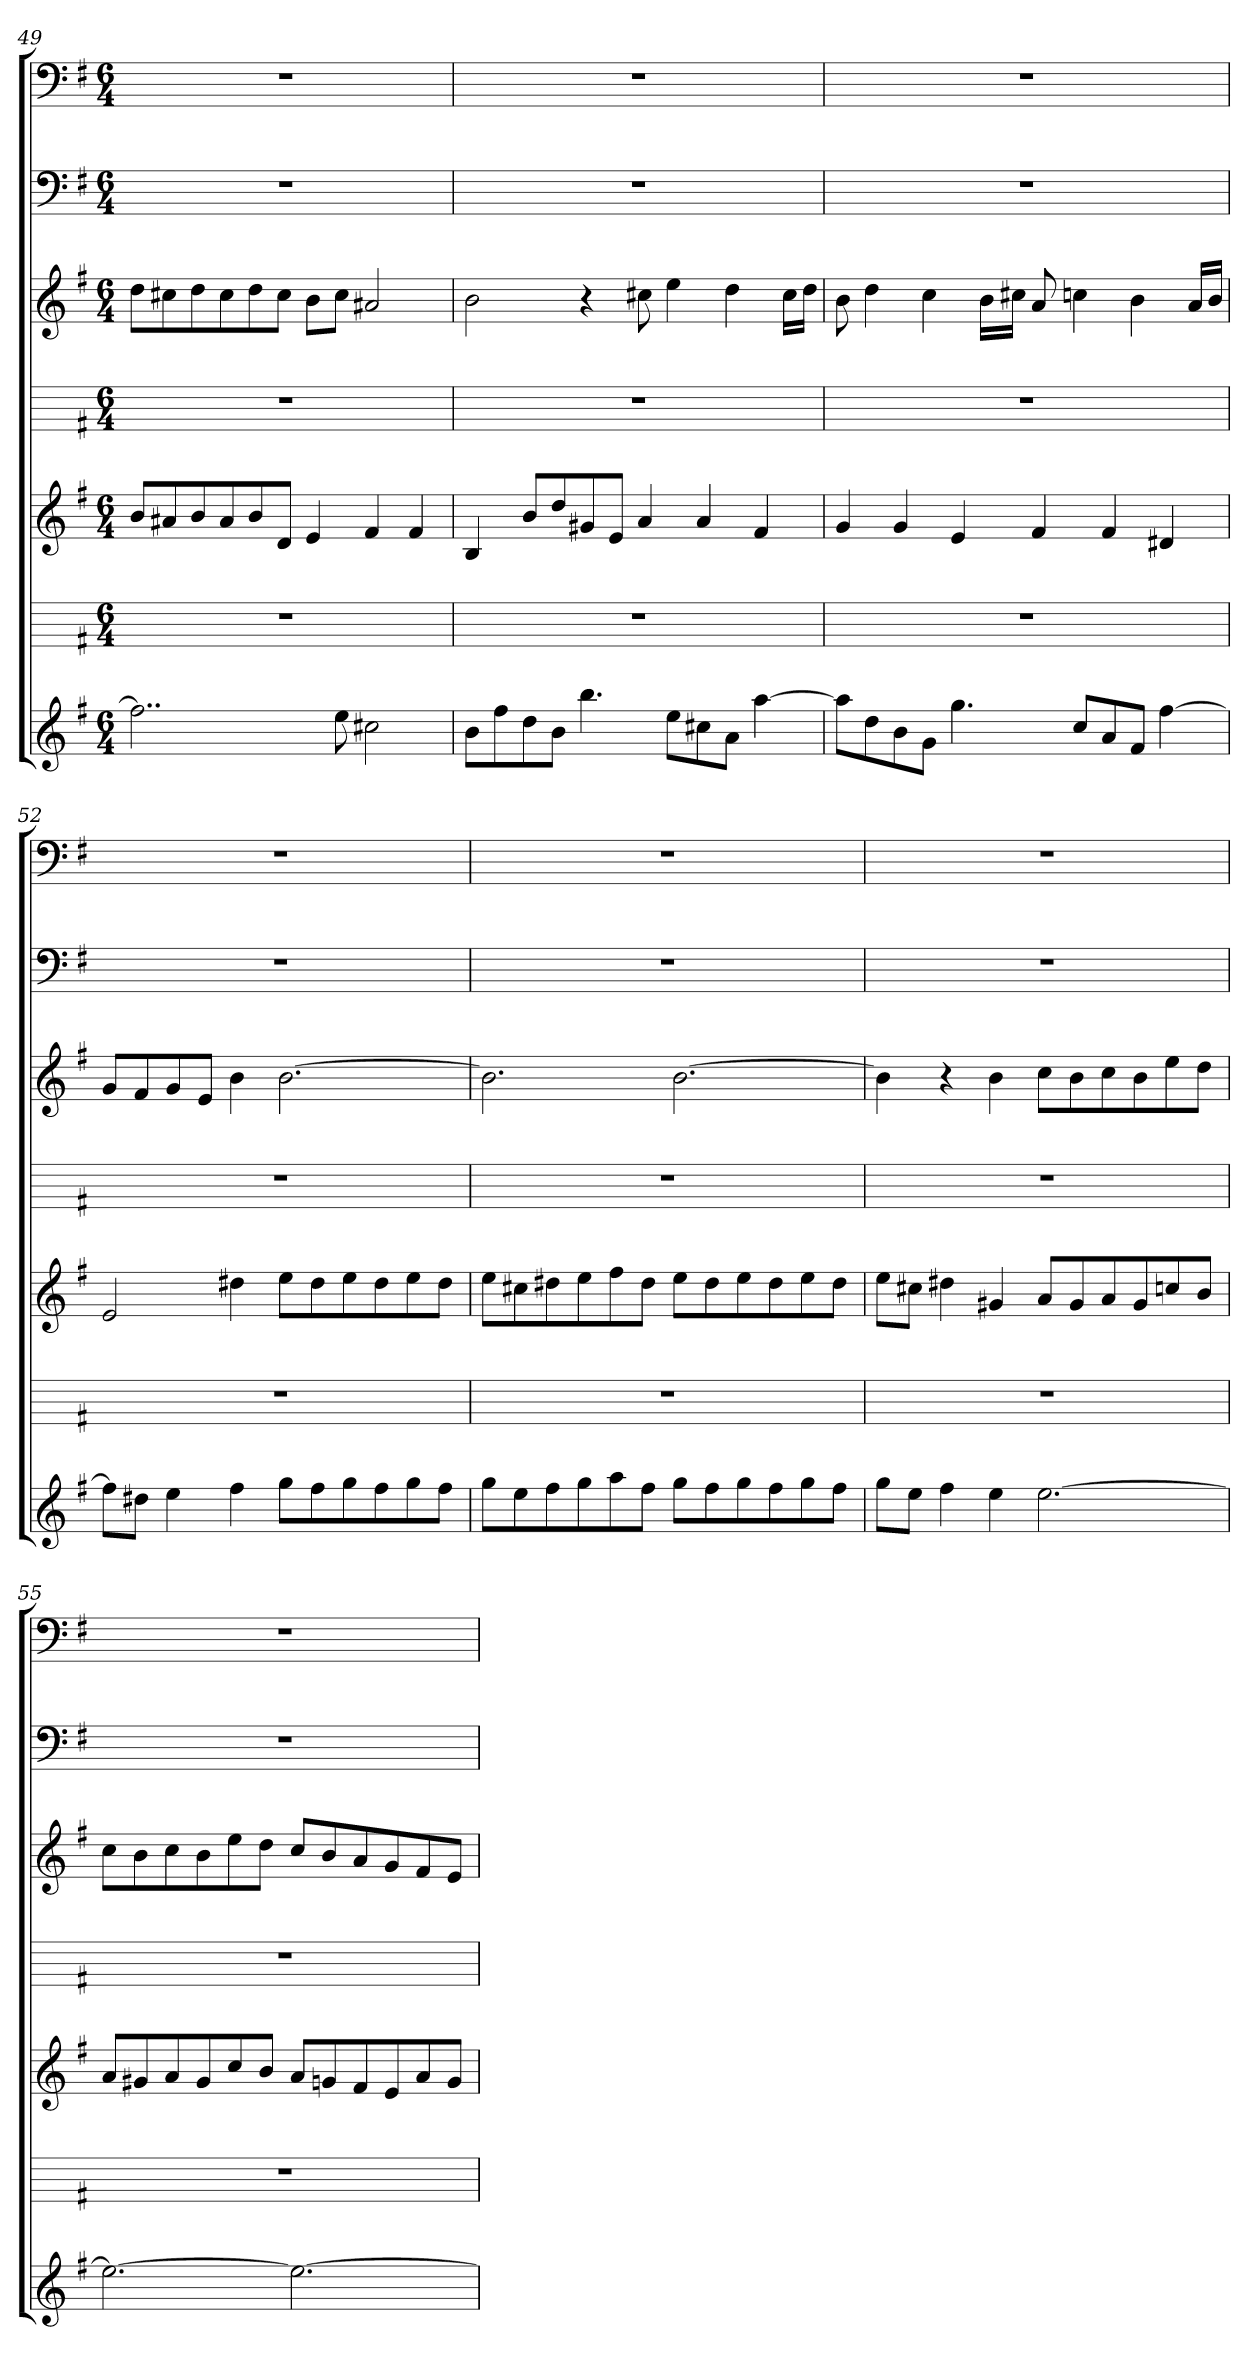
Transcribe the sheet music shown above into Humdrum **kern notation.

**kern	**kern	**kern	**kern	**kern	**kern	**kern
*part7	*part6	*part5	*part4	*part3	*part2	*part1
*staff7	*staff6	*staff5	*staff4	*staff3	*staff2	*staff1
*	*	*	*	*	*clefF4	*clefF4
*k[f#]	*k[f#]	*k[f#]	*k[f#]	*k[f#]	*k[f#]	*k[f#]
*G:	*G:	*G:	*G:	*G:	*G:	*G:
*M6/4	*M6/4	*M6/4	*M6/4	*M6/4	*M6/4	*M6/4
=49	=49	=49	=49	=49	=49	=49
2..ff#]	1.r	8bL	1.r	8ddL	1.r	1.r
.	.	8a#X	.	8cc#X	.	.
.	.	8b	.	8dd	.	.
.	.	8a#	.	8cc#	.	.
.	.	8b	.	8dd	.	.
.	.	8dJ	.	8cc#J	.	.
.	.	4e	.	8bL	.	.
8ee	.	.	.	8cc#J	.	.
2cc#X	.	4f#	.	2a#X	.	.
.	.	4f#	.	.	.	.
=50	=50	=50	=50	=50	=50	=50
8bL	1.r	4B	1.r	2b	1.r	1.r
8ff#	.	.	.	.	.	.
8dd	.	8bL	.	.	.	.
8bJ	.	8dd	.	.	.	.
4.bb	.	8g#X	.	4r	.	.
.	.	8eJ	.	.	.	.
.	.	4a	.	8cc#X	.	.
8eeL	.	.	.	4ee	.	.
8cc#X	.	4a	.	.	.	.
8aJ	.	.	.	4dd	.	.
[4aa	.	4f#	.	.	.	.
.	.	.	.	16cc#LL	.	.
.	.	.	.	16ddJJ	.	.
=51	=51	=51	=51	=51	=51	=51
8aaL]	1.r	4g	1.r	8b	1.r	1.r
8dd	.	.	.	4dd	.	.
8b	.	4g	.	.	.	.
8gJ	.	.	.	4cc	.	.
4.gg	.	4e	.	.	.	.
.	.	.	.	16bLL	.	.
.	.	.	.	16cc#XJJ	.	.
.	.	4f#	.	8a	.	.
8ccL	.	.	.	4ccn	.	.
8a	.	4f#	.	.	.	.
8f#J	.	.	.	4b	.	.
[4ff#	.	4d#X	.	.	.	.
.	.	.	.	16aLL	.	.
.	.	.	.	16bJJ	.	.
=52	=52	=52	=52	=52	=52	=52
8ff#L]	1.r	2e	1.r	8gL	1.r	1.r
8dd#XJ	.	.	.	8f#	.	.
4ee	.	.	.	8g	.	.
.	.	.	.	8eJ	.	.
4ff#	.	4dd#X	.	4b	.	.
8ggL	.	8eeL	.	[2.b	.	.
8ff#	.	8dd#	.	.	.	.
8gg	.	8ee	.	.	.	.
8ff#	.	8dd#	.	.	.	.
8gg	.	8ee	.	.	.	.
8ff#J	.	8dd#J	.	.	.	.
=53	=53	=53	=53	=53	=53	=53
8ggL	1.r	8eeL	1.r	2.b]	1.r	1.r
8ee	.	8cc#X	.	.	.	.
8ff#	.	8dd#X	.	.	.	.
8gg	.	8ee	.	.	.	.
8aa	.	8ff#	.	.	.	.
8ff#J	.	8dd#J	.	.	.	.
8ggL	.	8eeL	.	[2.b	.	.
8ff#	.	8dd#	.	.	.	.
8gg	.	8ee	.	.	.	.
8ff#	.	8dd#	.	.	.	.
8gg	.	8ee	.	.	.	.
8ff#J	.	8dd#J	.	.	.	.
=54	=54	=54	=54	=54	=54	=54
8ggL	1.r	8eeL	1.r	4b]	1.r	1.r
8eeJ	.	8cc#XJ	.	.	.	.
4ff#	.	4dd#X	.	4r	.	.
4ee	.	4g#X	.	4b	.	.
[2.ee	.	8aL	.	8ccL	.	.
.	.	8g#	.	8b	.	.
.	.	8a	.	8cc	.	.
.	.	8g#	.	8b	.	.
.	.	8ccn	.	8ee	.	.
.	.	8bJ	.	8ddJ	.	.
=55	=55	=55	=55	=55	=55	=55
2.ee_	1.r	8aL	1.r	8ccL	1.r	1.r
.	.	8g#X	.	8b	.	.
.	.	8a	.	8cc	.	.
.	.	8g#	.	8b	.	.
.	.	8cc	.	8ee	.	.
.	.	8bJ	.	8ddJ	.	.
2.ee_	.	8aL	.	8ccL	.	.
.	.	8gn	.	8b	.	.
.	.	8f#	.	8a	.	.
.	.	8e	.	8g	.	.
.	.	8a	.	8f#	.	.
.	.	8gJ	.	8eJ	.	.
=	=	=	=	=	=	=
*-	*-	*-	*-	*-	*-	*-
